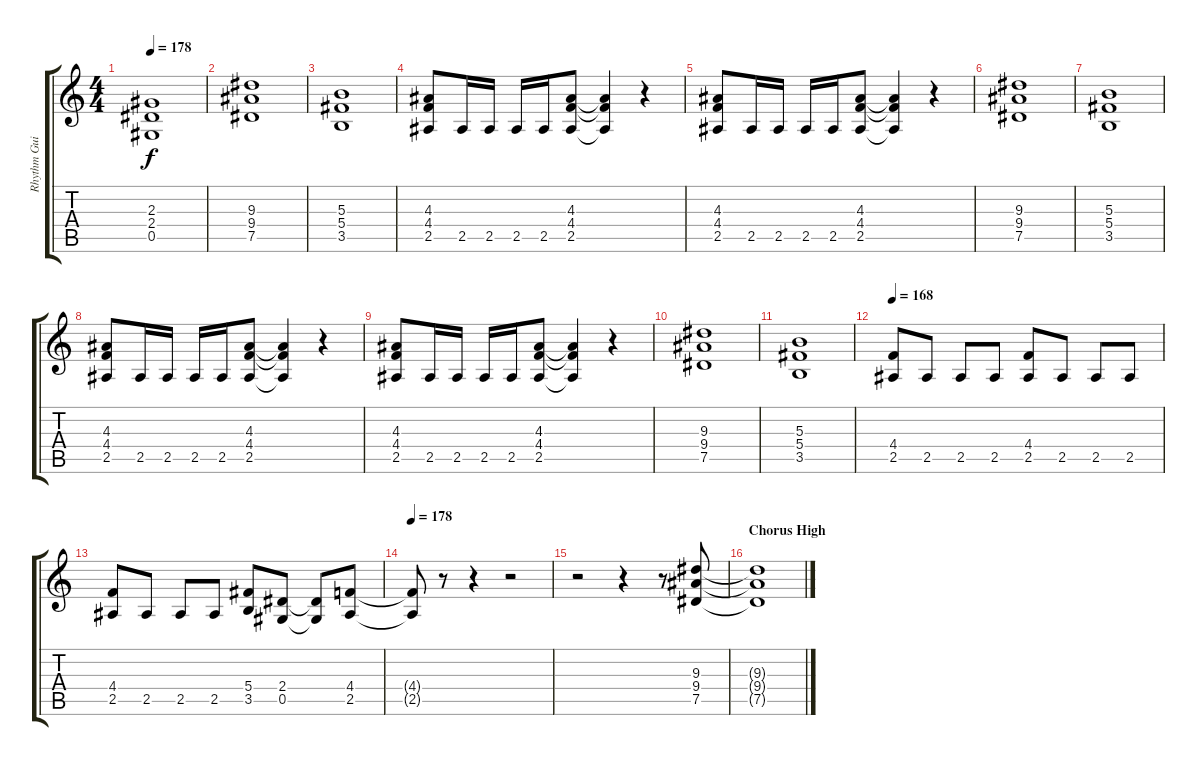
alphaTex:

\track ("Rhythm Guitar 2 " "Rhythm Gui") {instrument distortionguitar}
\staff {score tabs}
\tuning (Eb4 Bb3 Gb3 Db3 Ab2 Eb2) {hide}
\ts (4 4)
\tempo 178
\clef g2
\ks c
(2.3{t} 2.4{t} 0.5{t}).1{dy f} |
(9.3 9.4 7.5).1 |
(5.3 5.4 3.5).1 |
(4.3 4.4 2.5).8 2.5.16 2.5.16 2.5.16 2.5.16 (4.3 4.4 2.5).8 (4.3{t} 4.4{t} 2.5{t}).4 r.4 |
(4.3 4.4 2.5).8 2.5.16 2.5.16 2.5.16 2.5.16 (4.3 4.4 2.5).8 (4.3{t} 4.4{t} 2.5{t}).4 r.4 |
(9.3 9.4 7.5).1 |
(5.3 5.4 3.5).1 |
(4.3 4.4 2.5).8 2.5.16 2.5.16 2.5.16 2.5.16 (4.3 4.4 2.5).8 (4.3{t} 4.4{t} 2.5{t}).4 r.4 |
(4.3 4.4 2.5).8 2.5.16 2.5.16 2.5.16 2.5.16 (4.3 4.4 2.5).8 (4.3{t} 4.4{t} 2.5{t}).4 r.4 |
(9.3 9.4 7.5).1 |
(5.3 5.4 3.5).1 |
\tempo 168
(4.4 2.5).8 2.5.8 2.5.8 2.5.8 (4.4 2.5).8 2.5.8 2.5.8 2.5.8 |
(4.4 2.5).8 2.5.8 2.5.8 2.5.8 (5.4 3.5).8 (2.4 0.5).8 (2.4{t} 0.5{t}).8 (4.4 2.5).8 |
\tempo 178
(4.4{t} 2.5{t}).8 r.8 r.4 r.2 |
r.2 r.4 r.8 (9.3 9.4 7.5).8 |
\section ("" "Chorus High")
(9.3{t} 9.4{t} 7.5{t}).1
